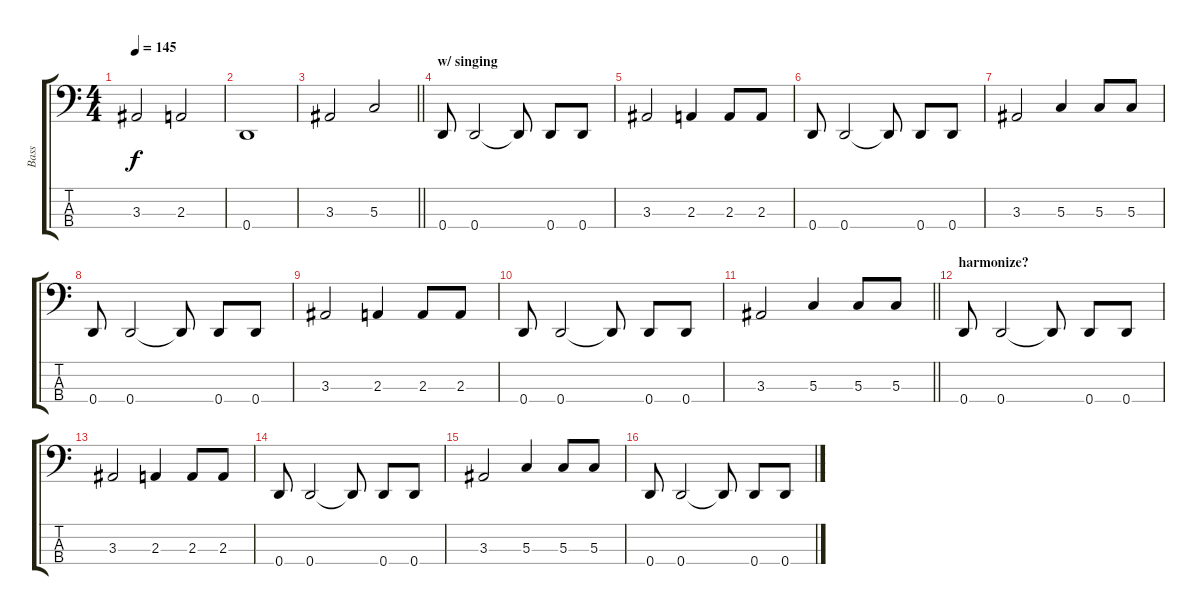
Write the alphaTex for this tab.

\track ("Bass" "Bass") {instrument electricbasspick}
\staff {score tabs}
\tuning (F2 C2 G1 D1) {hide}
\ts (4 4)
\tempo 145
\clef f4
\ks c
3.3.2{dy f} 2.3.2 |
0.4.1 |
\barLineRight lightlight
3.3.2 5.3.2 |
\section ("" "w/ singing")
0.4.8 0.4.2 0.4{t}.8 0.4.8 0.4.8 |
3.3.2 2.3.4 2.3.8 2.3.8 |
0.4.8 0.4.2 0.4{t}.8 0.4.8 0.4.8 |
3.3.2 5.3.4 5.3.8 5.3.8 |
0.4.8 0.4.2 0.4{t}.8 0.4.8 0.4.8 |
3.3.2 2.3.4 2.3.8 2.3.8 |
0.4.8 0.4.2 0.4{t}.8 0.4.8 0.4.8 |
\barLineRight lightlight
3.3.2 5.3.4 5.3.8 5.3.8 |
\section ("" "harmonize?")
0.4.8 0.4.2 0.4{t}.8 0.4.8 0.4.8 |
3.3.2 2.3.4 2.3.8 2.3.8 |
0.4.8 0.4.2 0.4{t}.8 0.4.8 0.4.8 |
3.3.2 5.3.4 5.3.8 5.3.8 |
0.4.8 0.4.2 0.4{t}.8 0.4.8 0.4.8
